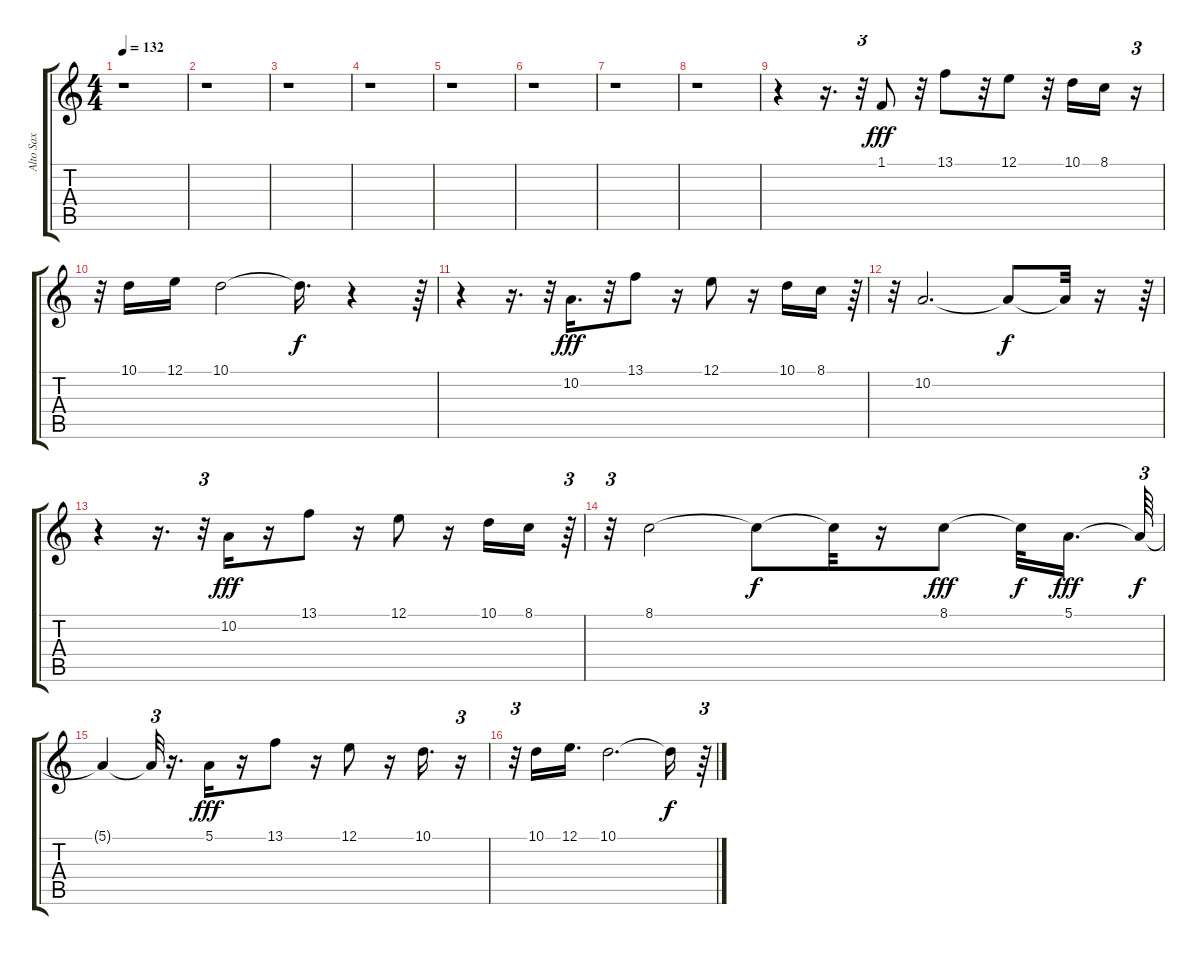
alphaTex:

\track ("Alto Sax" "Alto Sax") {instrument altosax}
\staff {score tabs}
\tuning (E4 B3 G3 D3 A2 E2) {hide}
\ts (4 4)
\tempo 132
\clef g2
\ks c
r.1{dy fff} |
r.1 |
r.1 |
r.1 |
r.1 |
r.1 |
r.1 |
r.1 |
r.4 r.16{d} r.32{tu (3 2)} 1.1.8 r.32 13.1.8 r.32 12.1.8 r.32 10.1.16 8.1.16 r.16{tu (3 2)} |
r.32{tu (3 2)} 10.1.16 12.1.16 10.1.2 10.1{t}.16{d dy f} r.4 r.64{tu (3 2)} |
r.4 r.16{d} r.32{tu (3 2)} 10.2.16{d dy fff} r.32 13.1.8 r.16 12.1.8 r.16 10.1.16 8.1.16 r.64{tu (3 2)} |
r.32{tu (3 2)} 10.2.2{d} 10.2{t}.8{dy f} 10.2{t}.32 r.16 r.64{tu (3 2)} |
r.4 r.16{d} r.32{tu (3 2)} 10.2.16{dy fff} r.16 13.1.8 r.16 12.1.8 r.16 10.1.16 8.1.16 r.64{tu (3 2)} |
r.32{tu (3 2)} 8.1.2 8.1{t}.8{dy f} 8.1{t}.32 r.16 8.1.8{dy fff} 8.1{t}.32{dy f} 5.1.16{d dy fff beam splitsecondary} 5.1{t}.64{tu (3 2) dy f} |
5.1{t}.4 5.1{t}.32{tu (3 2)} r.16{d} 5.1.16{dy fff} r.16 13.1.8 r.16 12.1.8 r.16 10.1.16{d} r.16{tu (3 2)} |
r.32{tu (3 2)} 10.1.16 12.1.16{d} 10.1.2{d} 10.1{t}.16{dy f} r.64{tu (3 2)}
